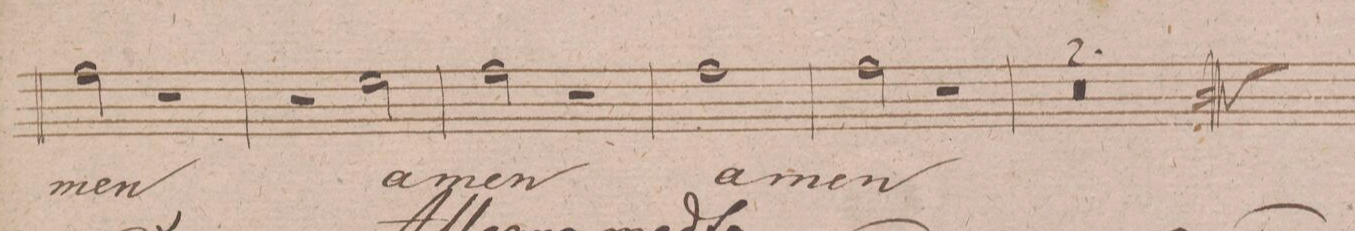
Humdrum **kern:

**kern	**text	**text	**dynam
*I"Alto.	*	*	*
*clefC3	*	*	*
*k[f#c#g#d#]	*	*	*
*met(c)	*	*	*
*M4/4	*	*	*
2g#\	-men	.	.
2r	.	.	.
=305	=305	=305	=305
2r	.	.	.
2f#\	a-	.	.
=306	=306	=306	=306
2g#\	-men	.	.
2r	.	.	.
=307	=307	=307	=307
1g#\	a-	.	.
=308	=308	=308	=308
2g#\	-men.	.	.
2r	.	.	.
=309	=309	=309	=309
0r	.	.	.
=310	=310	=310	=310
==	==	==	==
*-	*-	*-	*-
